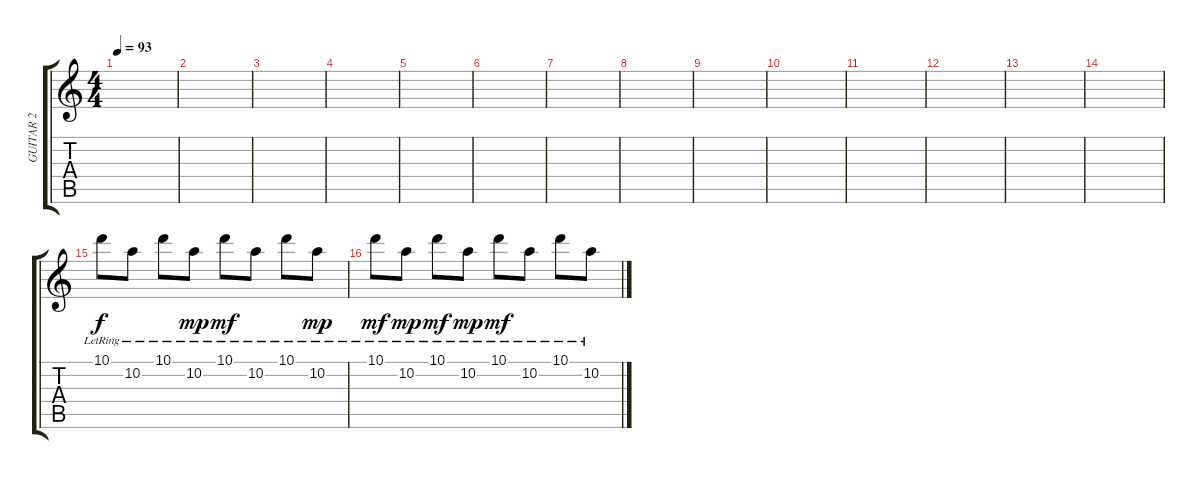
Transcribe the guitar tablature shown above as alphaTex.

\track ("GUITAR 2" "GUITAR 2") {instrument electricguitarclean}
\staff {score tabs}
\tuning (E4 B3 G3 D3 A2 E2) {hide}
\ts (4 4)
\tempo 93
\clef g2
\ks c
|
|
|
|
|
|
|
|
|
|
|
|
|
|
10.1{lr}.8 10.2{lr}.8 10.1{lr}.8 10.2{lr}.8{dy mp} 10.1{lr}.8{dy mf} 10.2{lr}.8 10.1{lr}.8 10.2{lr}.8{dy mp} |
10.1{lr}.8{dy mf} 10.2{lr}.8{dy mp} 10.1{lr}.8{dy mf} 10.2{lr}.8{dy mp} 10.1{lr}.8{dy mf} 10.2{lr}.8 10.1{lr}.8 10.2{lr}.8
